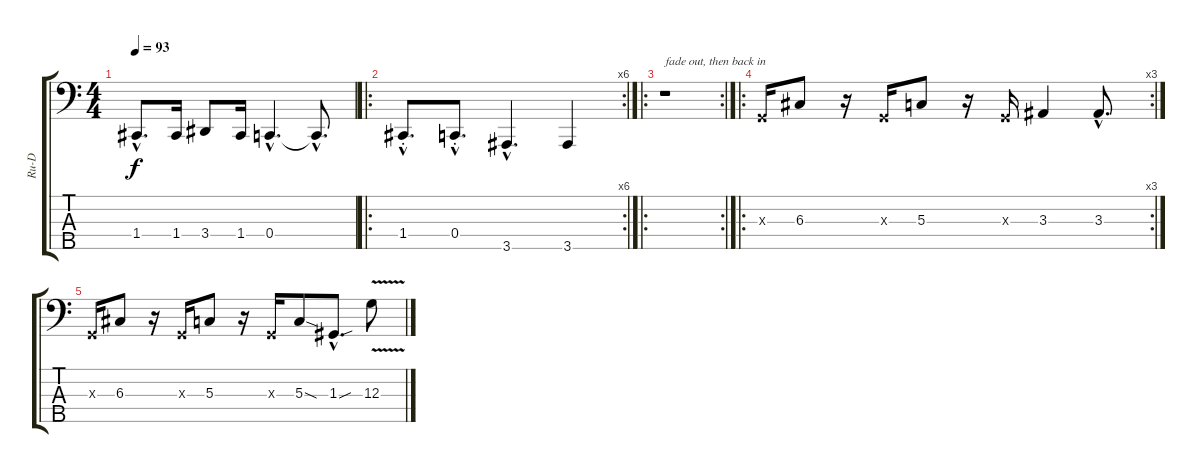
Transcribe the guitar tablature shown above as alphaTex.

\track ("Ru-D" "Ru-D") {instrument electricbassfinger}
\staff {score tabs}
\tuning (F2 C2 G1 C1 G0) {hide}
\ts (4 4)
\tempo 93
\clef f4
\ks c
1.4{hac}.8{d dy f} 1.4.16 3.4.8 1.4.16 0.4{hac}.4{d} 0.4{hac t}.8{d} |
\ro
\rc 6
1.4{hac st}.8{d} 0.4{hac st}.8{d} 3.5{hac}.4{d} 3.5.4 |
\ro
\rc 2
r.1{txt "fade out, then back in"} |
\ro
\rc 3
0.3{x}.16{instrument slapbass1} 6.3.8 r.16 0.3{x}.16 5.3.8 r.16 0.3{x}.16 3.3.4 3.3{hac}.8{d} |
0.3{x}.16{instrument slapbass1} 6.3.8 r.16 0.3{x}.16 5.3.8 r.16 0.3{x}.16 5.3{sod}.8 1.3{sou hac}.8{d} 12.3{v}.8
